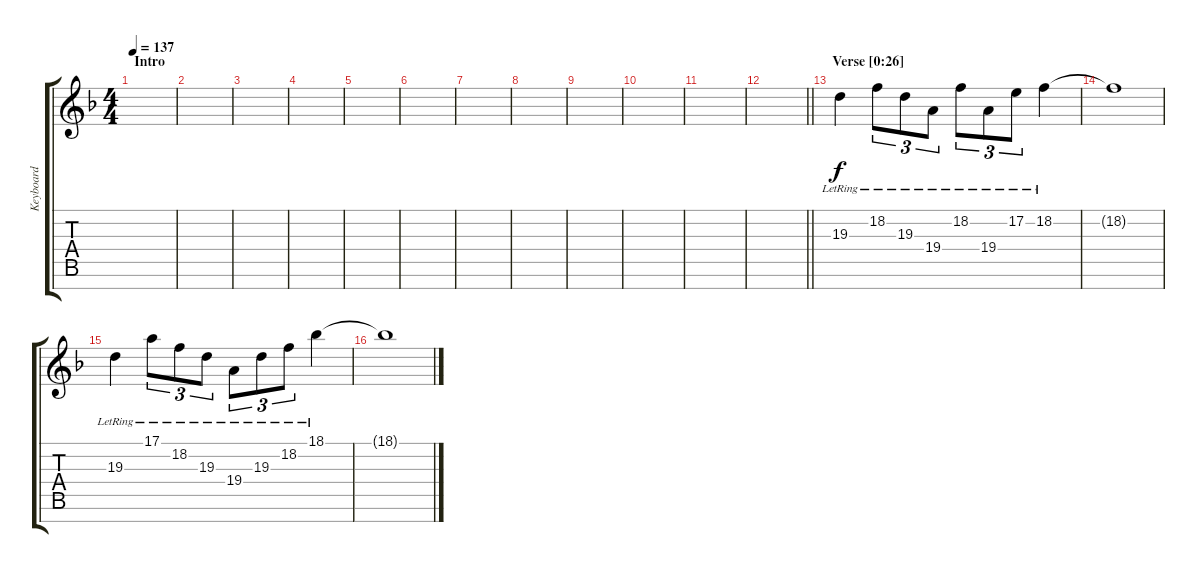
\track ("Keyboard" "Keyboard") {instrument acousticgrandpiano}
\staff {score tabs}
\tuning (E4 B3 G3 D3 A2 E2 B1) {hide}
\ts (4 4)
\section ("" "Intro")
\tempo 137
\clef g2
\ks dminor
|
|
|
|
|
|
|
|
|
|
|
\barLineRight lightlight
|
\section ("" "Verse [0:26]")
19.3{lr}.4 18.2{lr}.8{tu (3 2)} 19.3{lr}.8{tu (3 2)} 19.4{lr}.8{tu (3 2)} 18.2{lr}.8{tu (3 2)} 19.4{lr}.8{tu (3 2)} 17.2{lr}.8{tu (3 2)} 18.2{lr}.4 |
18.2{t}.1 |
19.3{lr}.4 17.1{lr}.8{tu (3 2)} 18.2{lr}.8{tu (3 2)} 19.3{lr}.8{tu (3 2)} 19.4{lr}.8{tu (3 2)} 19.3{lr}.8{tu (3 2)} 18.2{lr}.8{tu (3 2)} 18.1{lr}.4 |
18.1{t}.1
